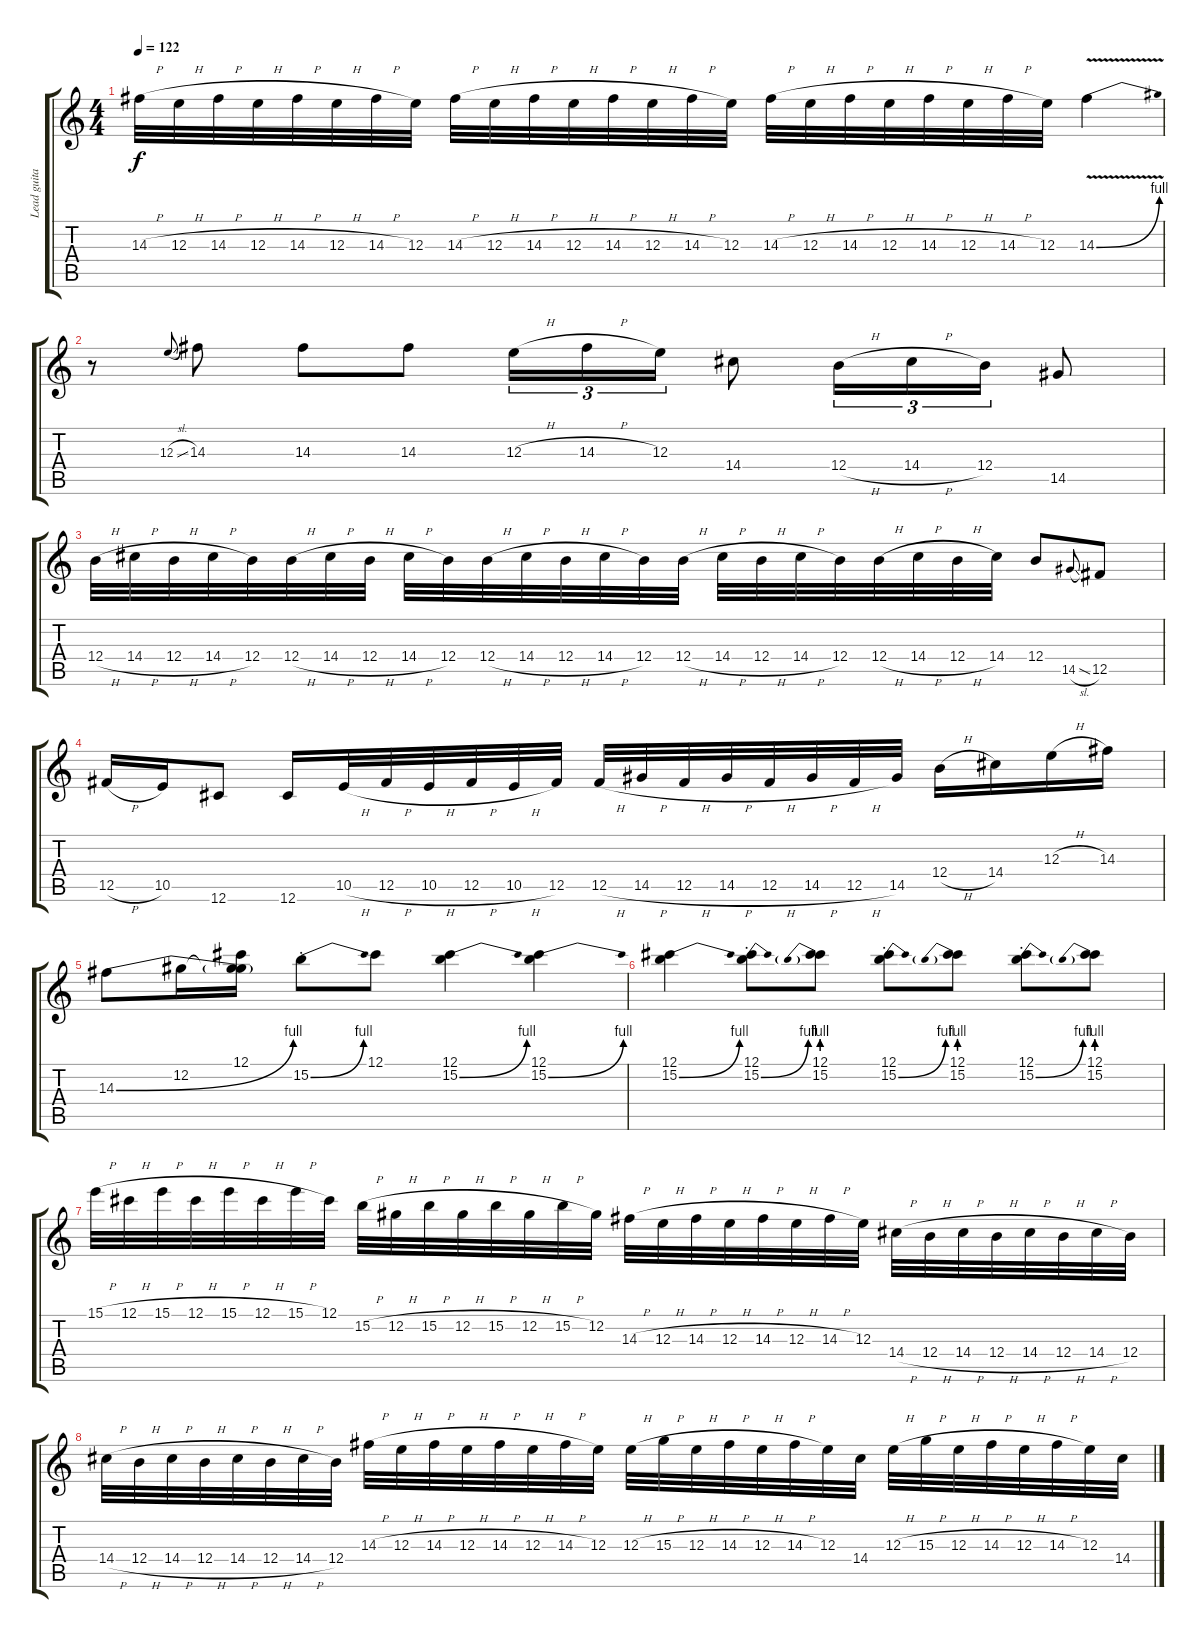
\track ("Lead guitar" "Lead guita") {instrument distortionguitar}
\staff {score tabs}
\tuning (Db4 Ab3 E3 B2 Gb2 Db2) {hide}
\ts (4 4)
\tempo 122
\clef g2
\ks c
14.3{h}.32{dy f} 12.3{h}.32 14.3{h}.32 12.3{h}.32 14.3{h}.32 12.3{h}.32 14.3{h}.32 12.3.32 14.3{h}.32 12.3{h}.32 14.3{h}.32 12.3{h}.32 14.3{h}.32 12.3{h}.32 14.3{h}.32 12.3.32 14.3{h}.32 12.3{h}.32 14.3{h}.32 12.3{h}.32 14.3{h}.32 12.3{h}.32 14.3{h}.32 12.3.32 14.3{be (bend 0 0 60 4) v}.4 |
r.8 12.3{sl}.8{gr onbeat} 14.3.8 14.3.8 14.3.8 12.3{h}.16{tu (3 2)} 14.3{h}.16{tu (3 2)} 12.3.16{tu (3 2)} 14.4.8 12.4{h}.16{tu (3 2)} 14.4{h}.16{tu (3 2)} 12.4.16{tu (3 2)} 14.5.8 |
12.4{h}.32 14.4{h}.32 12.4{h}.32 14.4{h}.32 12.4.32 12.4{h}.32 14.4{h}.32 12.4{h}.32 14.4{h}.32 12.4.32 12.4{h}.32 14.4{h}.32 12.4{h}.32 14.4{h}.32 12.4.32 12.4{h}.32 14.4{h}.32 12.4{h}.32 14.4{h}.32 12.4.32 12.4{h}.32 14.4{h}.32 12.4{h}.32 14.4.32 12.4.8 14.5{sl}.8{gr onbeat} 12.5.8 |
12.5{h}.16 10.5.16 12.6.8 12.6.16 10.5{h}.32 12.5{h}.32 10.5{h}.32 12.5{h}.32 10.5{h}.32 12.5.32 12.5{h}.32 14.5{h}.32 12.5{h}.32 14.5{h}.32 12.5{h}.32 14.5{h}.32 12.5{h}.32 14.5.32 12.4{h}.16 14.4.16 12.3{h}.16 14.3.16 |
14.3{be (bend 0 0 60 4)}.8 12.2.16 (12.1 12.2{t} 14.3{t}).16 15.2{be (bend 0 0 60 4) st}.8 12.1.8 (12.1 15.2{be (bend 0 0 60 4)}).4 (12.1 15.2{be (bend 0 0 60 4)}).4 |
(12.1 15.2{be (bend 0 0 60 4)}).4 (12.1{st} 15.2{be (bend 0 0 60 4) st}).8 (12.1 15.2{be (prebend 0 4 60 4)}).8 (12.1{st} 15.2{be (bend 0 0 60 4) st}).8 (12.1 15.2{be (prebend 0 4 60 4)}).8 (12.1{st} 15.2{be (bend 0 0 60 4) st}).8 (12.1 15.2{be (prebend 0 4 60 4)}).8 |
15.1{h}.32 12.1{h}.32 15.1{h}.32 12.1{h}.32 15.1{h}.32 12.1{h}.32 15.1{h}.32 12.1.32 15.2{h}.32 12.2{h}.32 15.2{h}.32 12.2{h}.32 15.2{h}.32 12.2{h}.32 15.2{h}.32 12.2.32 14.3{h}.32 12.3{h}.32 14.3{h}.32 12.3{h}.32 14.3{h}.32 12.3{h}.32 14.3{h}.32 12.3.32 14.4{h}.32 12.4{h}.32 14.4{h}.32 12.4{h}.32 14.4{h}.32 12.4{h}.32 14.4{h}.32 12.4.32 |
14.4{h}.32 12.4{h}.32 14.4{h}.32 12.4{h}.32 14.4{h}.32 12.4{h}.32 14.4{h}.32 12.4.32 14.3{h}.32 12.3{h}.32 14.3{h}.32 12.3{h}.32 14.3{h}.32 12.3{h}.32 14.3{h}.32 12.3.32 12.3{h}.32 15.3{h}.32 12.3{h}.32 14.3{h}.32 12.3{h}.32 14.3{h}.32 12.3.32 14.4.32 12.3{h}.32 15.3{h}.32 12.3{h}.32 14.3{h}.32 12.3{h}.32 14.3{h}.32 12.3.32 14.4.32
